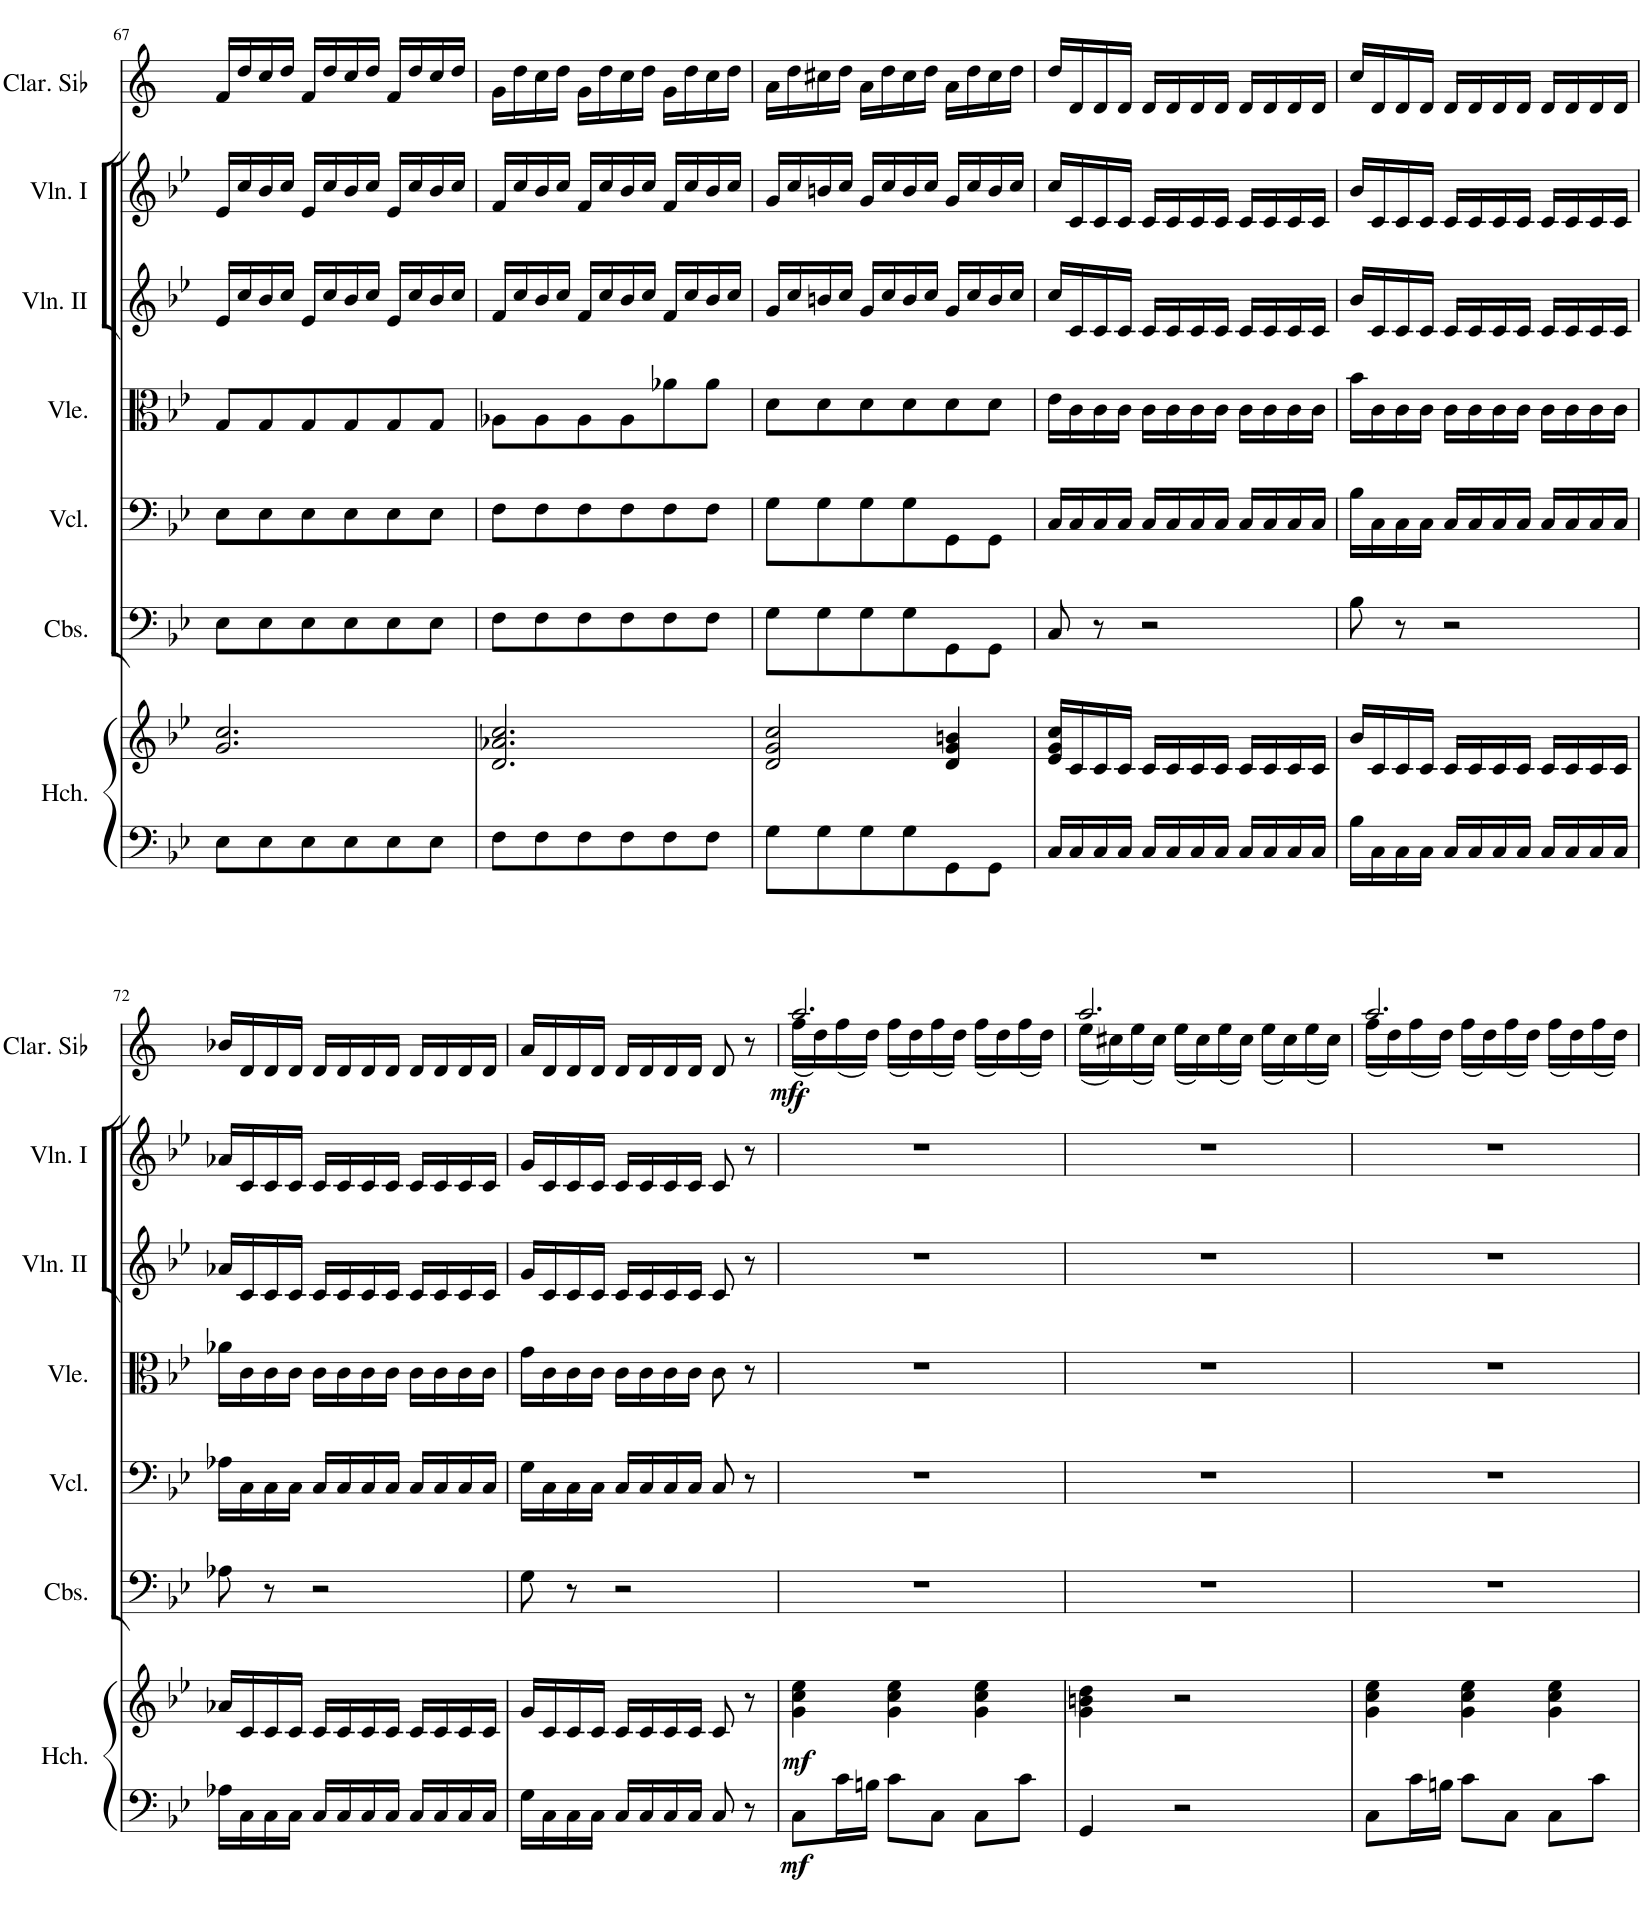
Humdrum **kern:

**kern	**kern	**dynam	**kern	**kern	**kern	**kern	**kern	**kern	**dynam
*part7	*part7	*part7	*part6	*part5	*part4	*part3	*part2	*part1	*part1
*staff8	*staff7	*staff7/8	*staff6	*staff5	*staff4	*staff3	*staff2	*staff1	*staff1
*I"Organ or Harpsichord	*	*	*I"Contrabassi	*I"Violoncelli	*I"Viole	*I"Violino II	*I"Violino I	*I"Clarinette en Sib	*
*I'Hch.	*	*	*I'Cbs.	*I'Vcl.	*I'Vle.	*I'Vln. II	*I'Vln. I	*I'Clar. Sib	*
!!LO:PB:g=z
*clefF4	*clefG2	*	*clefF4	*clefF4	*clefC3	*clefG2	*clefG2	*clefG2	*
*	*	*	*Trd7c12	*	*	*	*	*Trd1c2	*
*k[b-e-]	*k[b-e-]	*	*k[b-e-]	*k[b-e-]	*k[b-e-]	*k[b-e-]	*k[b-e-]	*k[]	*
*M3/4	*M3/4	*	*M3/4	*M3/4	*M3/4	*M3/4	*M3/4	*M3/4	*
*MM144	*MM144	*	*MM144	*MM144	*MM144	*MM144	*MM144	*MM144	*
=67	=67	=67	=67	=67	=67	=67	=67	=67	=67
8E-\L	2.g/ 2.cc/	.	8E-\L	8E-\L	8G/L	16e-/LL	16e-/LL	16f/LL	.
.	.	.	.	.	.	16cc/	16cc/	16dd/	.
8E-\	.	.	8E-\	8E-\	8G/	16b-/	16b-/	16cc/	.
.	.	.	.	.	.	16cc/JJ	16cc/JJ	16dd/JJ	.
8E-\	.	.	8E-\	8E-\	8G/	16e-/LL	16e-/LL	16f/LL	.
.	.	.	.	.	.	16cc/	16cc/	16dd/	.
8E-\	.	.	8E-\	8E-\	8G/	16b-/	16b-/	16cc/	.
.	.	.	.	.	.	16cc/JJ	16cc/JJ	16dd/JJ	.
8E-\	.	.	8E-\	8E-\	8G/	16e-/LL	16e-/LL	16f/LL	.
.	.	.	.	.	.	16cc/	16cc/	16dd/	.
8E-\J	.	.	8E-\J	8E-\J	8G/J	16b-/	16b-/	16cc/	.
.	.	.	.	.	.	16cc/JJ	16cc/JJ	16dd/JJ	.
=68	=68	=68	=68	=68	=68	=68	=68	=68	=68
8F\L	2.d/ 2.a-X/ 2.cc/	.	8F\L	8F\L	8A-X\L	16f/LL	16f/LL	16g\LL	.
.	.	.	.	.	.	16cc/	16cc/	16dd\	.
8F\	.	.	8F\	8F\	8A-\	16b-/	16b-/	16cc\	.
.	.	.	.	.	.	16cc/JJ	16cc/JJ	16dd\JJ	.
8F\	.	.	8F\	8F\	8A-\	16f/LL	16f/LL	16g\LL	.
.	.	.	.	.	.	16cc/	16cc/	16dd\	.
8F\	.	.	8F\	8F\	8A-\	16b-/	16b-/	16cc\	.
.	.	.	.	.	.	16cc/JJ	16cc/JJ	16dd\JJ	.
8F\	.	.	8F\	8F\	8a-X\	16f/LL	16f/LL	16g\LL	.
.	.	.	.	.	.	16cc/	16cc/	16dd\	.
8F\J	.	.	8F\J	8F\J	8a-\J	16b-/	16b-/	16cc\	.
.	.	.	.	.	.	16cc/JJ	16cc/JJ	16dd\JJ	.
=69	=69	=69	=69	=69	=69	=69	=69	=69	=69
8G\L	2d/ 2g/ 2cc/	.	8G\L	8G\L	8d\L	16g/LL	16g/LL	16a\LL	.
.	.	.	.	.	.	16cc/	16cc/	16dd\	.
8G\	.	.	8G\	8G\	8d\	16bn/	16bn/	16cc#X\	.
.	.	.	.	.	.	16cc/JJ	16cc/JJ	16dd\JJ	.
8G\	.	.	8G\	8G\	8d\	16g/LL	16g/LL	16a\LL	.
.	.	.	.	.	.	16cc/	16cc/	16dd\	.
8G\	.	.	8G\	8G\	8d\	16b/	16b/	16cc#\	.
.	.	.	.	.	.	16cc/JJ	16cc/JJ	16dd\JJ	.
8GG\	4d/ 4g/ 4bn/	.	8GG\	8GG\	8d\	16g/LL	16g/LL	16a\LL	.
.	.	.	.	.	.	16cc/	16cc/	16dd\	.
8GG\J	.	.	8GG\J	8GG\J	8d\J	16b/	16b/	16cc#\	.
.	.	.	.	.	.	16cc/JJ	16cc/JJ	16dd\JJ	.
=70	=70	=70	=70	=70	=70	=70	=70	=70	=70
16C/LL	16e-/ 16g/ 16cc/LL	.	8C/	16C/LL	16e-\LL	16cc/LL	16cc/LL	16dd/LL	.
16C/	16c/	.	.	16C/	16c\	16c/	16c/	16d/	.
16C/	16c/	.	8r	16C/	16c\	16c/	16c/	16d/	.
16C/JJ	16c/JJ	.	.	16C/JJ	16c\JJ	16c/JJ	16c/JJ	16d/JJ	.
16C/LL	16c/LL	.	2r	16C/LL	16c\LL	16c/LL	16c/LL	16d/LL	.
16C/	16c/	.	.	16C/	16c\	16c/	16c/	16d/	.
16C/	16c/	.	.	16C/	16c\	16c/	16c/	16d/	.
16C/JJ	16c/JJ	.	.	16C/JJ	16c\JJ	16c/JJ	16c/JJ	16d/JJ	.
16C/LL	16c/LL	.	.	16C/LL	16c\LL	16c/LL	16c/LL	16d/LL	.
16C/	16c/	.	.	16C/	16c\	16c/	16c/	16d/	.
16C/	16c/	.	.	16C/	16c\	16c/	16c/	16d/	.
16C/JJ	16c/JJ	.	.	16C/JJ	16c\JJ	16c/JJ	16c/JJ	16d/JJ	.
=71	=71	=71	=71	=71	=71	=71	=71	=71	=71
16B-\LL	16b-/LL	.	8B-\	16B-\LL	16b-\LL	16b-/LL	16b-/LL	16cc/LL	.
16C\	16c/	.	.	16C\	16c\	16c/	16c/	16d/	.
16C\	16c/	.	8r	16C\	16c\	16c/	16c/	16d/	.
16C\JJ	16c/JJ	.	.	16C\JJ	16c\JJ	16c/JJ	16c/JJ	16d/JJ	.
16C/LL	16c/LL	.	2r	16C/LL	16c\LL	16c/LL	16c/LL	16d/LL	.
16C/	16c/	.	.	16C/	16c\	16c/	16c/	16d/	.
16C/	16c/	.	.	16C/	16c\	16c/	16c/	16d/	.
16C/JJ	16c/JJ	.	.	16C/JJ	16c\JJ	16c/JJ	16c/JJ	16d/JJ	.
16C/LL	16c/LL	.	.	16C/LL	16c\LL	16c/LL	16c/LL	16d/LL	.
16C/	16c/	.	.	16C/	16c\	16c/	16c/	16d/	.
16C/	16c/	.	.	16C/	16c\	16c/	16c/	16d/	.
16C/JJ	16c/JJ	.	.	16C/JJ	16c\JJ	16c/JJ	16c/JJ	16d/JJ	.
!!LO:LB:g=z
=72	=72	=72	=72	=72	=72	=72	=72	=72	=72
16A-X\LL	16a-X/LL	.	8A-X\	16A-X\LL	16a-X\LL	16a-X/LL	16a-X/LL	16b-X/LL	.
16C\	16c/	.	.	16C\	16c\	16c/	16c/	16d/	.
16C\	16c/	.	8r	16C\	16c\	16c/	16c/	16d/	.
16C\JJ	16c/JJ	.	.	16C\JJ	16c\JJ	16c/JJ	16c/JJ	16d/JJ	.
16C/LL	16c/LL	.	2r	16C/LL	16c\LL	16c/LL	16c/LL	16d/LL	.
16C/	16c/	.	.	16C/	16c\	16c/	16c/	16d/	.
16C/	16c/	.	.	16C/	16c\	16c/	16c/	16d/	.
16C/JJ	16c/JJ	.	.	16C/JJ	16c\JJ	16c/JJ	16c/JJ	16d/JJ	.
16C/LL	16c/LL	.	.	16C/LL	16c\LL	16c/LL	16c/LL	16d/LL	.
16C/	16c/	.	.	16C/	16c\	16c/	16c/	16d/	.
16C/	16c/	.	.	16C/	16c\	16c/	16c/	16d/	.
16C/JJ	16c/JJ	.	.	16C/JJ	16c\JJ	16c/JJ	16c/JJ	16d/JJ	.
=73	=73	=73	=73	=73	=73	=73	=73	=73	=73
16G\LL	16g/LL	.	8G\	16G\LL	16g\LL	16g/LL	16g/LL	16a/LL	.
16C\	16c/	.	.	16C\	16c\	16c/	16c/	16d/	.
16C\	16c/	.	8r	16C\	16c\	16c/	16c/	16d/	.
16C\JJ	16c/JJ	.	.	16C\JJ	16c\JJ	16c/JJ	16c/JJ	16d/JJ	.
16C/LL	16c/LL	.	2r	16C/LL	16c\LL	16c/LL	16c/LL	16d/LL	.
16C/	16c/	.	.	16C/	16c\	16c/	16c/	16d/	.
16C/	16c/	.	.	16C/	16c\	16c/	16c/	16d/	.
16C/JJ	16c/JJ	.	.	16C/JJ	16c\JJ	16c/JJ	16c/JJ	16d/JJ	.
8C/	8c/	.	.	8C/	8c\	8c/	8c/	8d/	.
8r	8r	.	.	8r	8r	8r	8r	8r	.
=74	=74	=74	=74	=74	=74	=74	=74	=74	=74
*	*	*	*	*	*	*	*	*^	*
!	!	!LO:DY:b=2	!	!	!	!	!	!	!	!
!	!	!LO:DY:n=1:b	!	!	!	!	!	!	!	!LO:DY:b
!	!	!	!	!	!	!	!	!	!	!LO:DY:n=1:b
8C\L	4g\ 4cc\ 4ee-\	mf mf	2.r	2.r	2.r	2.r	2.r	2.aa/	(16ff\LL	mf f
.	.	.	.	.	.	.	.	.	16dd\)	.
16c\L	.	.	.	.	.	.	.	.	(16ff\	.
16Bn\JJ	.	.	.	.	.	.	.	.	16dd\JJ)	.
8c\L	4g\ 4cc\ 4ee-\	.	.	.	.	.	.	.	(16ff\LL	.
.	.	.	.	.	.	.	.	.	16dd\)	.
8C\J	.	.	.	.	.	.	.	.	(16ff\	.
.	.	.	.	.	.	.	.	.	16dd\JJ)	.
8C\L	4g\ 4cc\ 4ee-\	.	.	.	.	.	.	.	(16ff\LL	.
.	.	.	.	.	.	.	.	.	16dd\)	.
8c\J	.	.	.	.	.	.	.	.	(16ff\	.
.	.	.	.	.	.	.	.	.	16dd\JJ)	.
=75	=75	=75	=75	=75	=75	=75	=75	=75	=75	=75
4GG/	4g\ 4bn\ 4dd\	.	2.r	2.r	2.r	2.r	2.r	2.aa/	(16ee\LL	.
.	.	.	.	.	.	.	.	.	16cc#X\)	.
.	.	.	.	.	.	.	.	.	(16ee\	.
.	.	.	.	.	.	.	.	.	16cc#\JJ)	.
2r	2r	.	.	.	.	.	.	.	(16ee\LL	.
.	.	.	.	.	.	.	.	.	16cc#\)	.
.	.	.	.	.	.	.	.	.	(16ee\	.
.	.	.	.	.	.	.	.	.	16cc#\JJ)	.
.	.	.	.	.	.	.	.	.	(16ee\LL	.
.	.	.	.	.	.	.	.	.	16cc#\)	.
.	.	.	.	.	.	.	.	.	(16ee\	.
.	.	.	.	.	.	.	.	.	16cc#\JJ)	.
=76	=76	=76	=76	=76	=76	=76	=76	=76	=76	=76
8C\L	4g\ 4cc\ 4ee-\	.	2.r	2.r	2.r	2.r	2.r	2.aa/	(16ff\LL	.
.	.	.	.	.	.	.	.	.	16dd\)	.
16c\L	.	.	.	.	.	.	.	.	(16ff\	.
16Bn\JJ	.	.	.	.	.	.	.	.	16dd\JJ)	.
8c\L	4g\ 4cc\ 4ee-\	.	.	.	.	.	.	.	(16ff\LL	.
.	.	.	.	.	.	.	.	.	16dd\)	.
8C\J	.	.	.	.	.	.	.	.	(16ff\	.
.	.	.	.	.	.	.	.	.	16dd\JJ)	.
8C\L	4g\ 4cc\ 4ee-\	.	.	.	.	.	.	.	(16ff\LL	.
.	.	.	.	.	.	.	.	.	16dd\)	.
8c\J	.	.	.	.	.	.	.	.	(16ff\	.
.	.	.	.	.	.	.	.	.	16dd\JJ)	.
*	*	*	*	*	*	*	*	*v	*v	*
=	=	=	=	=	=	=	=	=	=
*-	*-	*-	*-	*-	*-	*-	*-	*-	*-
